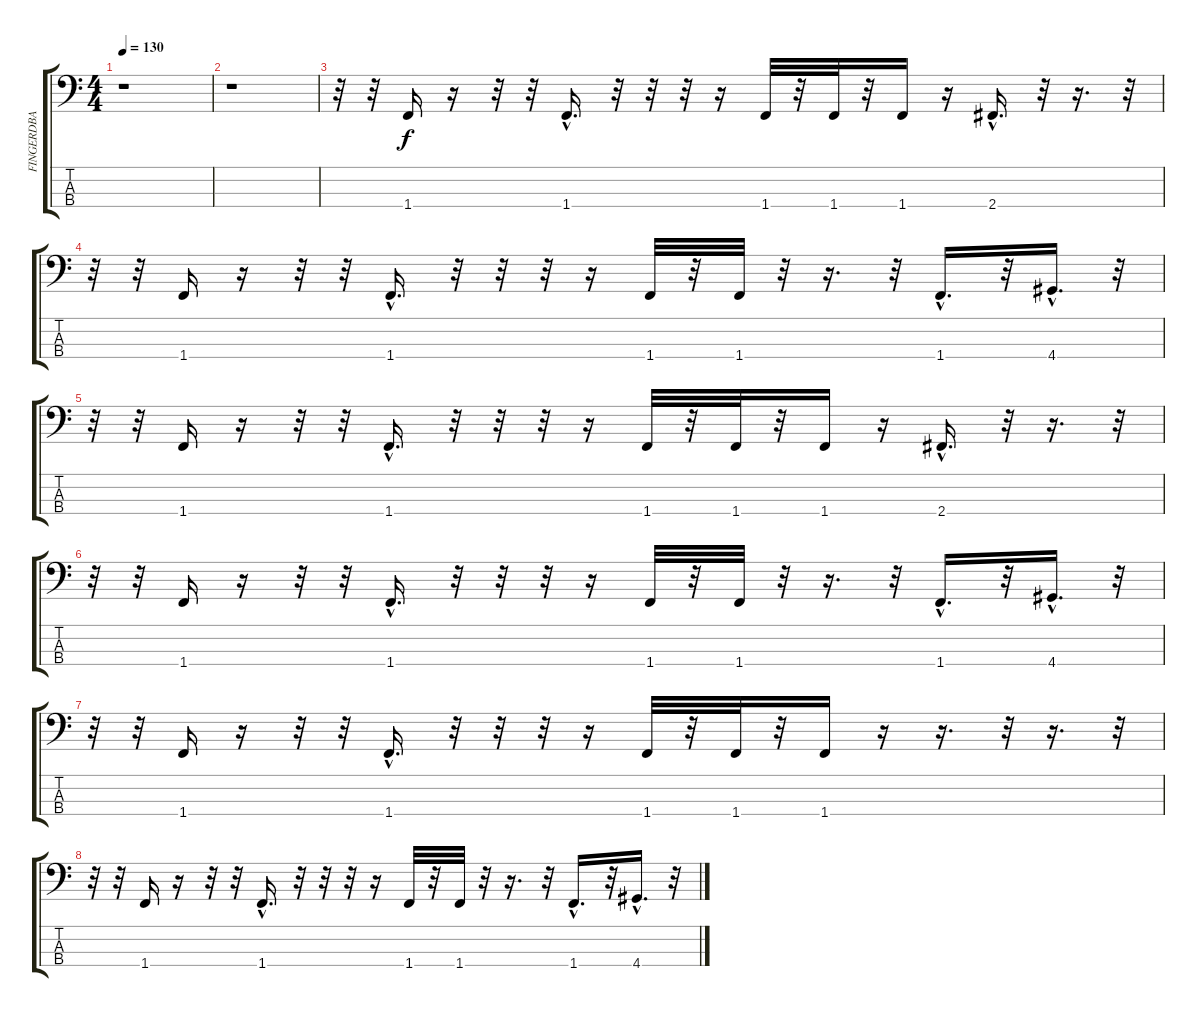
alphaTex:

\track ("FINGERDBA" "FINGERDBA") {instrument electricbassfinger}
\staff {score tabs}
\tuning (G2 D2 A1 E1) {hide}
\ts (4 4)
\tempo 130
\clef f4
\ks c
r.1{dy f} |
r.1 |
r.32 r.32 1.4.16 r.16 r.32 r.32 1.4{hac}.16{d} r.32 r.32 r.32 r.16 1.4.32 r.32 1.4.32 r.32 1.4.16 r.16 2.4{hac}.16{d} r.32 r.16{d} r.32 |
r.32 r.32 1.4.16 r.16 r.32 r.32 1.4{hac}.16{d} r.32 r.32 r.32 r.16 1.4.32 r.32 1.4.32 r.32 r.16{d} r.32 1.4{hac}.16{d} r.32 4.4{hac}.16{d} r.32 |
r.32 r.32 1.4.16 r.16 r.32 r.32 1.4{hac}.16{d} r.32 r.32 r.32 r.16 1.4.32 r.32 1.4.32 r.32 1.4.16 r.16 2.4{hac}.16{d} r.32 r.16{d} r.32 |
r.32 r.32 1.4.16 r.16 r.32 r.32 1.4{hac}.16{d} r.32 r.32 r.32 r.16 1.4.32 r.32 1.4.32 r.32 r.16{d} r.32 1.4{hac}.16{d} r.32 4.4{hac}.16{d} r.32 |
r.32 r.32 1.4.16 r.16 r.32 r.32 1.4{hac}.16{d} r.32 r.32 r.32 r.16 1.4.32 r.32 1.4.32 r.32 1.4.16 r.16 r.16{d} r.32 r.16{d} r.32 |
r.32 r.32 1.4.16 r.16 r.32 r.32 1.4{hac}.16{d} r.32 r.32 r.32 r.16 1.4.32 r.32 1.4.32 r.32 r.16{d} r.32 1.4{hac}.16{d} r.32 4.4{hac}.16{d} r.32
